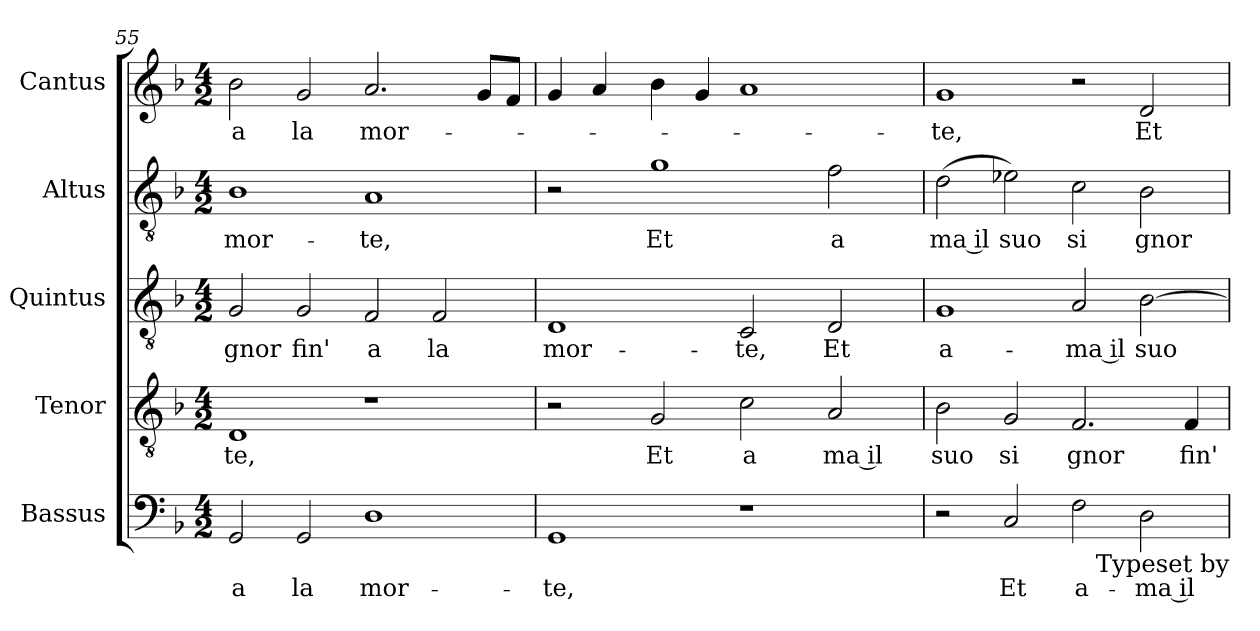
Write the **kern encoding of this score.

**kern	**text	**kern	**text	**kern	**text	**kern	**text	**kern	**text
*part5	*part5	*part4	*part4	*part3	*part3	*part2	*part2	*part1	*part1
*staff5	*staff5	*staff4	*staff4	*staff3	*staff3	*staff2	*staff2	*staff1	*staff1
*I"Bassus	*	*I"Tenor	*	*I"Quintus	*	*I"Altus	*	*I"Cantus	*
*clefF4	*	*clefGv2	*	*clefGv2	*	*clefGv2	*	*clefG2	*
*k[b-]	*	*k[b-]	*	*k[b-]	*	*k[b-]	*	*k[b-]	*
*F:	*	*F:	*	*F:	*	*F:	*	*F:	*
*M4/2	*	*M4/2	*	*M4/2	*	*M4/2	*	*M4/2	*
=55	=55	=55	=55	=55	=55	=55	=55	=55	=55
!	!LO:LY:b:cj	!	!LO:LY:b:cj	!	!LO:LY:b:cj	!	!LO:LY:b:cj	!	!LO:LY:b:cj
2GG/	a	1D	-te,	2G/	gnor	1B-	mor-	2b-\	a
!	!LO:LY:b:cj	!	!	!	!LO:LY:b:cj	!	!	!	!LO:LY:b:cj
2GG/	la	.	.	2G/	fin'	.	.	2g/	la
!	!LO:LY:b:cj	!	!	!	!LO:LY:b:cj	!	!LO:LY:b:cj	!	!LO:LY:b
1D	mor-	1r	.	2F/	a	1A	-te,	2.a/	mor-
!	!	!	!	!	!LO:LY:b:cj	!	!	!	!
.	.	.	.	2F/	la	.	.	.	.
.	.	.	.	.	.	.	.	8g/L	.
.	.	.	.	.	.	.	.	8f/J	.
!!LO:LB:g=z
=56	=56	=56	=56	=56	=56	=56	=56	=56	=56
!	!LO:LY:b:cj	!	!	!	!LO:LY:b:cj	!	!	!	!
*	*	*	*	*	*	*	*	*^	*
1GG	-te,	2r	.	1D	mor-	2r	.	4g/	4ryy	.
.	.	.	.	.	.	.	.	4a/	16.ryy	.
.	.	.	.	.	.	.	.	.	1ryy	.
!	!	!	!LO:LY:b:cj	!	!	!	!LO:LY:b:cj	!	!	!
.	.	2G/	Et	.	.	1g	Et	4b-\	.	.
.	.	.	.	.	.	.	.	4g/	.	.
!	!	!	!LO:LY:b:cj	!	!LO:LY:b:cj	!	!	!	!	!
1r	.	2c\	a	2C/	-te,	.	.	1a	.	.
.	.	.	.	.	.	.	.	.	2ryy	.
!	!	!	!LO:LY:b:rj	!	!LO:LY:b:cj	!	!LO:LY:b:cj	!	!	!
.	.	2A/	ma il	2D/	Et	2f\	a	.	.	.
.	.	.	.	.	.	.	.	.	8ryy	.
.	.	.	.	.	.	.	.	.	32ryy	.
=57	=57	=57	=57	=57	=57	=57	=57	=57	=57	=57
!	!	!	!LO:LY:b:cj	!	!LO:LY:b:cj	!	!LO:LY:b:rj	!	!	!LO:LY:b:cj
*	*	*	*	*	*	*	*	*v	*v	*
2r	.	2B-\	suo	1G	a-	(<2d\	ma il	1g	-te,
!	!LO:LY:b:cj	!	!LO:LY:b:cj	!	!	!	!LO:LY:b:cj	!	!
2C/	Et	2G/	si	.	.	2e-X\)	suo	.	.
!	!LO:LY:b:cj	!	!LO:LY:b:cj	!	!LO:LY:b:rj	!	!LO:LY:b:cj	!	!
2F\	a-	2.F/	gnor	2A/	-ma il	2c\	si	2r	.
!	!LO:LY:b:rj	!	!	!	!LO:LY:b	!	!LO:LY:b:cj	!	!LO:LY:b:cj
2D\	-ma il	.	.	[>2B-\	suo	2B-\	gnor	2d/	Et
!	!	!	!LO:LY:b:cj	!	!	!	!	!	!
.	.	4F/	fin'	.	.	.	.	.	.
!LO:TX:b:t=Typeset by	!	!	!	!	!	!	!	!	!
=	=	=	=	=	=	=	=	=	=
*-	*-	*-	*-	*-	*-	*-	*-	*-	*-
